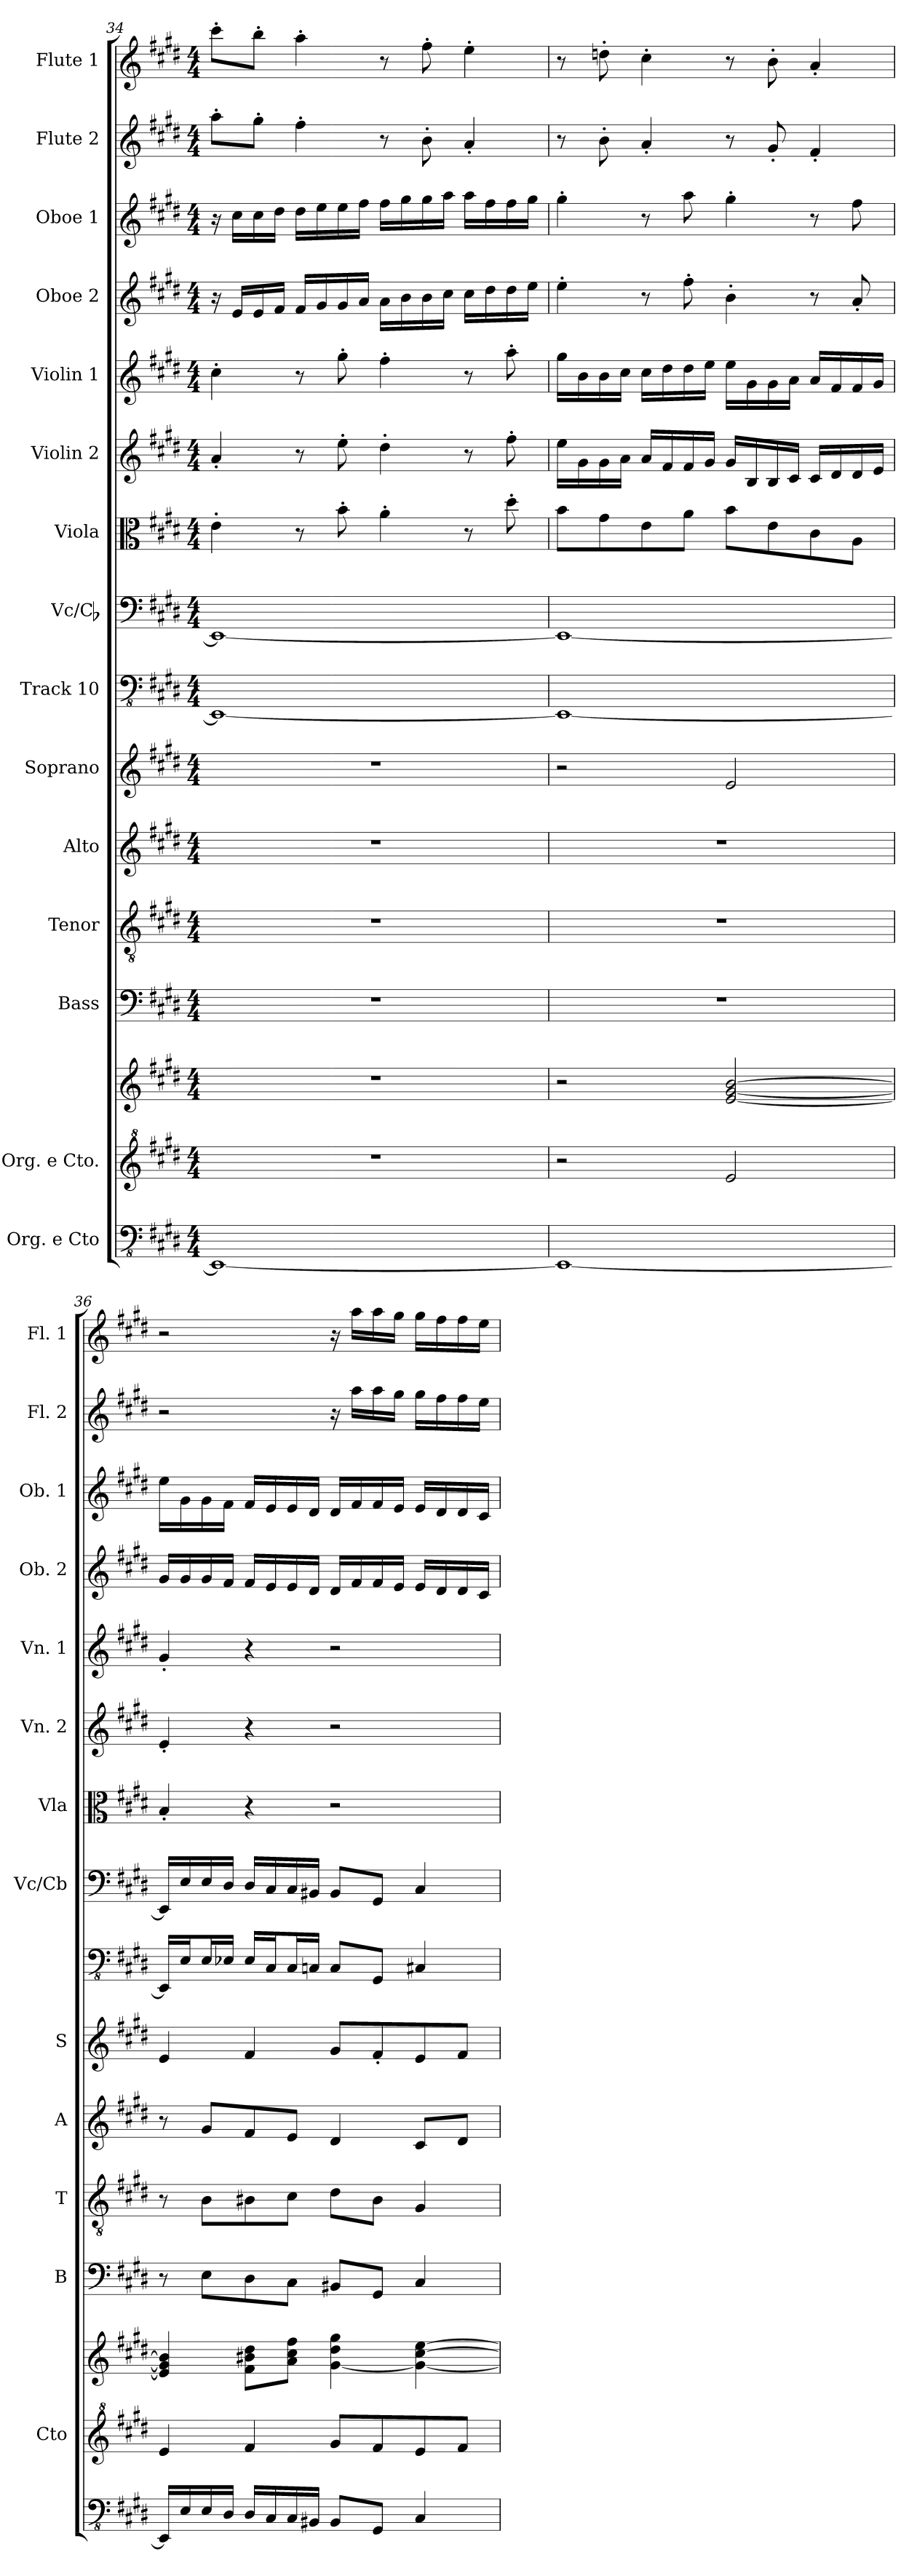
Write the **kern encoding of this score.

**kern	**kern	**kern	**kern	**kern	**kern	**kern	**kern	**kern	**kern	**kern	**kern	**kern	**kern	**kern	**kern
*part15	*part14	*part14	*part13	*part12	*part11	*part10	*part9	*part8	*part7	*part6	*part5	*part4	*part3	*part2	*part1
*staff16	*staff15	*staff14	*staff13	*staff12	*staff11	*staff10	*staff9	*staff8	*staff7	*staff6	*staff5	*staff4	*staff3	*staff2	*staff1
*I"Org. e Cto	*I"Org. e Cto.	*	*I"Bass	*I"Tenor	*I"Alto	*I"Soprano	*I"Track 10	*I"Vc/Cb	*I"Viola	*I"Violin 2	*I"Violin 1	*I"Oboe 2	*I"Oboe 1	*I"Flute 2	*I"Flute 1
*	*I'Cto	*	*I'B	*I'T	*I'A	*I'S	*	*I'Vc/Cb	*I'Vla	*I'Vn. 2	*I'Vn. 1	*I'Ob. 2	*I'Ob. 1	*I'Fl. 2	*I'Fl. 1
!!LO:PB:g=z
*clefFv4	*clefG^2	*clefG2	*clefF4	*clefGv2	*clefG2	*clefG2	*clefFv4	*clefF4	*clefC3	*clefG2	*clefG2	*clefG2	*clefG2	*clefG2	*clefG2
*k[f#c#g#d#]	*k[f#c#g#d#]	*k[f#c#g#d#]	*k[f#c#g#d#]	*k[f#c#g#d#]	*k[f#c#g#d#]	*k[f#c#g#d#]	*k[f#c#g#d#]	*k[f#c#g#d#]	*k[f#c#g#d#]	*k[f#c#g#d#]	*k[f#c#g#d#]	*k[f#c#g#d#]	*k[f#c#g#d#]	*k[f#c#g#d#]	*k[f#c#g#d#]
*M4/4	*M4/4	*M4/4	*M4/4	*M4/4	*M4/4	*M4/4	*M4/4	*M4/4	*M4/4	*M4/4	*M4/4	*M4/4	*M4/4	*M4/4	*M4/4
=34	=34	=34	=34	=34	=34	=34	=34	=34	=34	=34	=34	=34	=34	=34	=34
1EEE_	1r	1r	1r	1r	1r	1r	1EEE_	1EE_	4e'\	4a'/	4cc#'\	16r	16r	8aa'\L	8ccc#'\L
.	.	.	.	.	.	.	.	.	.	.	.	16e/LL	16cc#\LL	.	.
.	.	.	.	.	.	.	.	.	.	.	.	16e/	16cc#\	8gg#'\J	8bb'\J
.	.	.	.	.	.	.	.	.	.	.	.	16f#/JJ	16dd#\JJ	.	.
.	.	.	.	.	.	.	.	.	8r	8r	8r	16f#/LL	16dd#\LL	4ff#'\	4aa'\
.	.	.	.	.	.	.	.	.	.	.	.	16g#/	16ee\	.	.
.	.	.	.	.	.	.	.	.	8b'\	8ee'\	8gg#'\	16g#/	16ee\	.	.
.	.	.	.	.	.	.	.	.	.	.	.	16a/JJ	16ff#\JJ	.	.
.	.	.	.	.	.	.	.	.	4a'\	4dd#'\	4ff#'\	16a\LL	16ff#\LL	8r	8r
.	.	.	.	.	.	.	.	.	.	.	.	16b\	16gg#\	.	.
.	.	.	.	.	.	.	.	.	.	.	.	16b\	16gg#\	8b'\	8ff#'\
.	.	.	.	.	.	.	.	.	.	.	.	16cc#\JJ	16aa\JJ	.	.
.	.	.	.	.	.	.	.	.	8r	8r	8r	16cc#\LL	16aa\LL	4a'/	4ee'\
.	.	.	.	.	.	.	.	.	.	.	.	16dd#\	16ff#\	.	.
.	.	.	.	.	.	.	.	.	8dd#'\	8ff#'\	8aa'\	16dd#\	16ff#\	.	.
.	.	.	.	.	.	.	.	.	.	.	.	16ee\JJ	16gg#\JJ	.	.
=35	=35	=35	=35	=35	=35	=35	=35	=35	=35	=35	=35	=35	=35	=35	=35
1EEE_	2r	2r	1r	1r	1r	2r	1EEE_	1EE_	8b\L	16ee\LL	16gg#\LL	4ee'\	4gg#'\	8r	8r
.	.	.	.	.	.	.	.	.	.	16g#\	16b\	.	.	.	.
.	.	.	.	.	.	.	.	.	8g#\	16g#\	16b\	.	.	8b'\	8ddn'\
.	.	.	.	.	.	.	.	.	.	16a\JJ	16cc#\JJ	.	.	.	.
.	.	.	.	.	.	.	.	.	8e\	16a/LL	16cc#\LL	8r	8r	4a'/	4cc#'\
.	.	.	.	.	.	.	.	.	.	16f#/	16dd#\	.	.	.	.
.	.	.	.	.	.	.	.	.	8a\J	16f#/	16dd#\	8ff#'\	8aa\	.	.
.	.	.	.	.	.	.	.	.	.	16g#/JJ	16ee\JJ	.	.	.	.
.	2ee/	[2e/ [2g#/ [2b/	.	.	.	2e/	.	.	8b\L	16g#/LL	16ee\LL	4b'\	4gg#'\	8r	8r
.	.	.	.	.	.	.	.	.	.	16B/	16g#\	.	.	.	.
.	.	.	.	.	.	.	.	.	8e\	16B/	16g#\	.	.	8g#'/	8b'\
.	.	.	.	.	.	.	.	.	.	16c#/JJ	16a\JJ	.	.	.	.
.	.	.	.	.	.	.	.	.	8c#\	16c#/LL	16a/LL	8r	8r	4f#'/	4a'/
.	.	.	.	.	.	.	.	.	.	16d#/	16f#/	.	.	.	.
.	.	.	.	.	.	.	.	.	8A\J	16d#/	16f#/	8a'/	8ff#\	.	.
.	.	.	.	.	.	.	.	.	.	16e/JJ	16g#/JJ	.	.	.	.
!!LO:PB:g=z
=36	=36	=36	=36	=36	=36	=36	=36	=36	=36	=36	=36	=36	=36	=36	=36
16EEE/LL]	4ee/	4e/] 4g#/] 4b/]	8r	8r	8r	4e/	16EEE/LL]	16EE/LL]	4B'/	4e'/	4g#'/	16g#/LL	16ee\LL	2r	2r
16EE/	.	.	.	.	.	.	16EE/J	16E/	.	.	.	16g#/	16g#\	.	.
16EE/	.	.	8E\L	8B\L	8g#/L	.	16EE/L	16E/	.	.	.	16g#/	16g#\	.	.
16DD#/JJ	.	.	.	.	.	.	16EE-X/JJ	16D#/JJ	.	.	.	16f#/JJ	16f#\JJ	.	.
16DD#/LL	4ff#/	8f#\ 8b#X\ 8dd#\L	8D#\	8B#X\	8f#/	4f#/	16EE-/LL	16D#/LL	4r	4r	4r	16f#/LL	16f#/LL	.	.
16CC#/	.	.	.	.	.	.	16CC#/J	16C#/	.	.	.	16e/	16e/	.	.
16CC#/	.	8a\ 8cc#\ 8ff#\J	8C#\J	8c#\J	8e/J	.	16CC#/L	16C#/	.	.	.	16e/	16e/	.	.
16BBB#X/JJ	.	.	.	.	.	.	16CCn/JJ	16BB#X/JJ	.	.	.	16d#/JJ	16d#/JJ	.	.
8BBB#/L	8gg#/L	[4g#\ 4dd#\ 4gg#\	8BB#X/L	8d#\L	4d#/	8g#/L	8CC/L	8BB#/L	2r	2r	2r	16d#/LL	16d#/LL	16r	16r
.	.	.	.	.	.	.	.	.	.	.	.	16f#/	16f#/	16aa\LL	16aa\LL
8GGG#/J	8ff#/	.	8GG#/J	8B#\J	.	8f#'/	8GGG#/J	8GG#/J	.	.	.	16f#/	16f#/	16aa\	16aa\
.	.	.	.	.	.	.	.	.	.	.	.	16e/JJ	16e/JJ	16gg#\JJ	16gg#\JJ
4CC#/	8ee/	4g#\_ [4cc#\ [4ee\	4C#/	4G#/	8c#/L	8e/	4CC#X/	4C#/	.	.	.	16e/LL	16e/LL	16gg#\LL	16gg#\LL
.	.	.	.	.	.	.	.	.	.	.	.	16d#/	16d#/	16ff#\	16ff#\
.	8ff#/J	.	.	.	8d#/J	8f#/J	.	.	.	.	.	16d#/	16d#/	16ff#\	16ff#\
.	.	.	.	.	.	.	.	.	.	.	.	16c#/JJ	16c#/JJ	16ee\JJ	16ee\JJ
=	=	=	=	=	=	=	=	=	=	=	=	=	=	=	=
*-	*-	*-	*-	*-	*-	*-	*-	*-	*-	*-	*-	*-	*-	*-	*-
